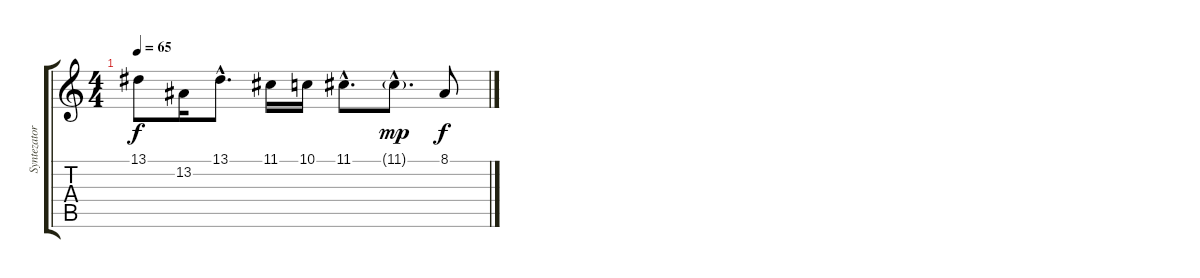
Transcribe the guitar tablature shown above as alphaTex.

\track ("Syntezatory " "Syntezator") {instrument stringensemble1}
\staff {score tabs}
\tuning (D4 A3 F3 C3 G2 D2) {hide}
\ts (4 4)
\tempo 65
\clef g2
\ks c
13.1.8{dy f} 13.2.16 13.1{hac}.8{d} 11.1.16 10.1.16 11.1{hac}.8{d} 11.1{g hac}.8{d dy mp} 8.1.8{dy f}
